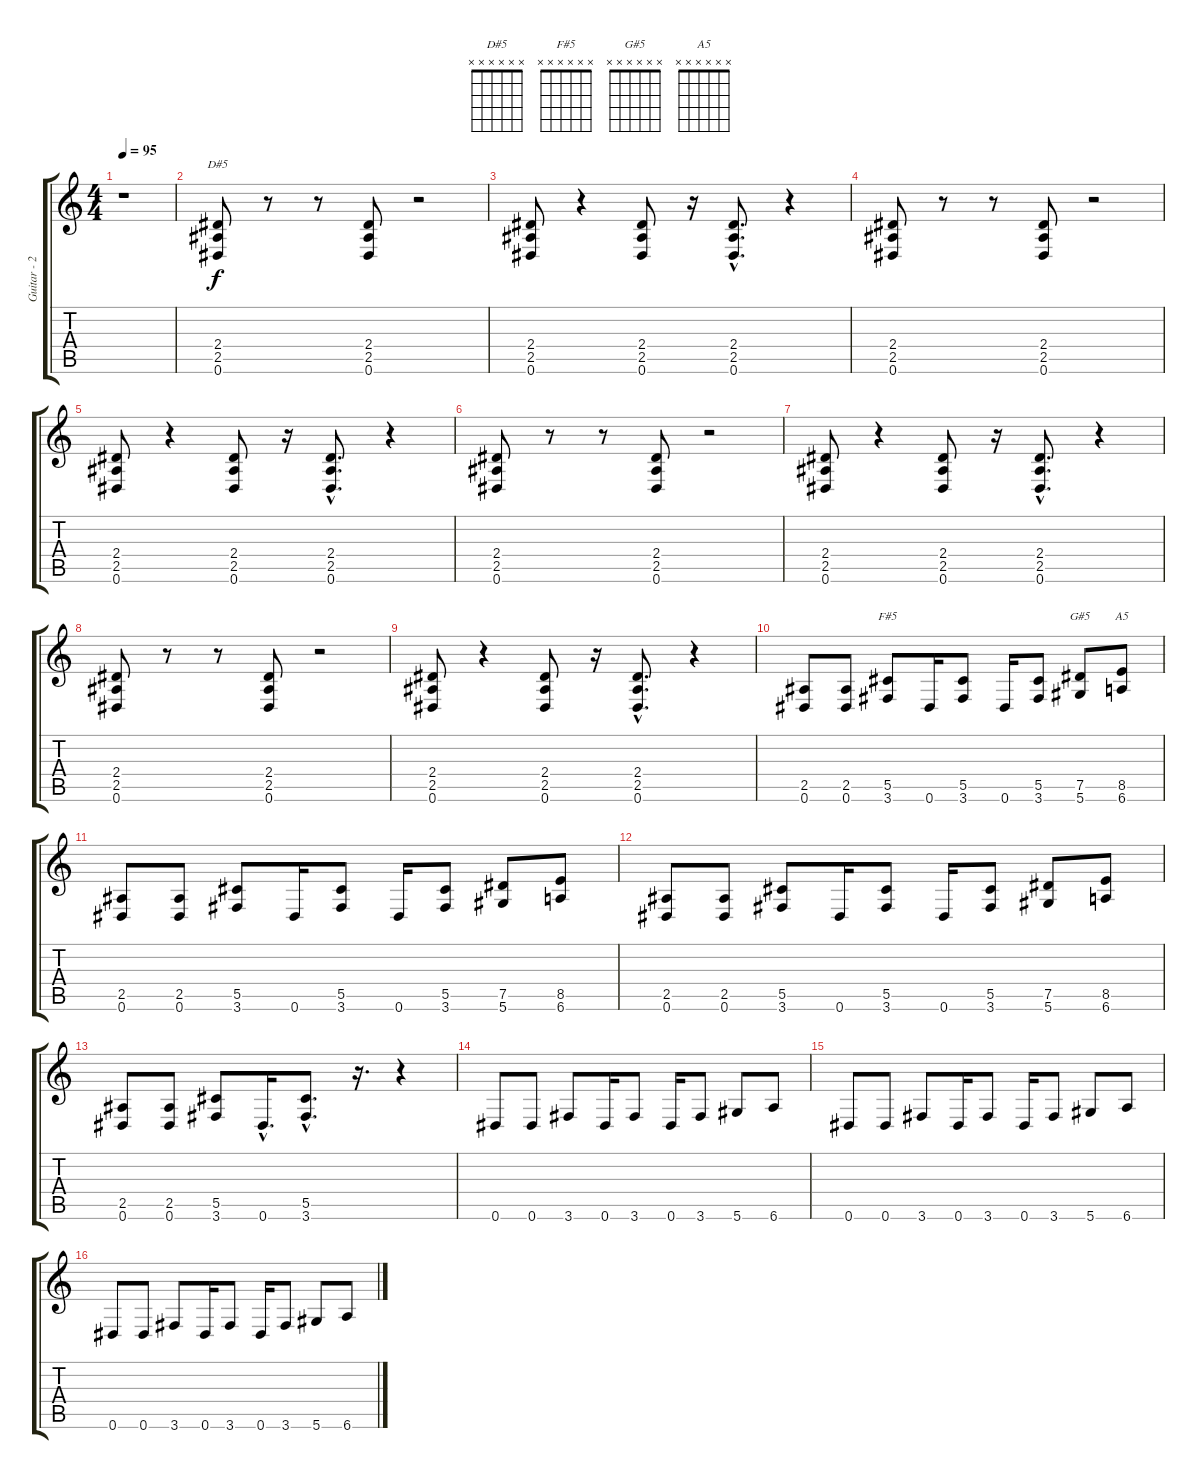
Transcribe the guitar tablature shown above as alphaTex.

\track ("Guitar - 2" "Guitar - 2") {instrument distortionguitar}
\staff {score tabs}
\tuning (Eb4 Bb3 Gb3 Db3 Ab2 Eb2) {hide}
\chord ("D#5" x x x x x x) {firstfret 0}
\chord ("F#5" x x x x x x) {firstfret 0}
\chord ("G#5" x x x x x x) {firstfret 0}
\chord ("A5" x x x x x x) {firstfret 0}
\ts (4 4)
\tempo 95
\clef g2
\ks c
r.1{dy f instrument distortionguitar} |
(2.4 2.5 0.6).8{ch "D#5"} r.8 r.8 (2.4 2.5 0.6).8 r.2 |
(2.4 2.5 0.6).8 r.4 (2.4 2.5 0.6).8 r.16 (2.4{hac} 2.5{hac} 0.6{hac}).8{d} r.4 |
(2.4 2.5 0.6).8 r.8 r.8 (2.4 2.5 0.6).8 r.2 |
(2.4 2.5 0.6).8 r.4 (2.4 2.5 0.6).8 r.16 (2.4{hac} 2.5{hac} 0.6{hac}).8{d} r.4 |
(2.4 2.5 0.6).8 r.8 r.8 (2.4 2.5 0.6).8 r.2 |
(2.4 2.5 0.6).8 r.4 (2.4 2.5 0.6).8 r.16 (2.4{hac} 2.5{hac} 0.6{hac}).8{d} r.4 |
(2.4 2.5 0.6).8 r.8 r.8 (2.4 2.5 0.6).8 r.2 |
(2.4 2.5 0.6).8 r.4 (2.4 2.5 0.6).8 r.16 (2.4{hac} 2.5{hac} 0.6{hac}).8{d} r.4 |
(2.5 0.6).8 (2.5 0.6).8 (5.5 3.6).8{ch "F#5"} 0.6.16 (5.5 3.6).8 0.6.16 (5.5 3.6).8 (7.5 5.6).8{ch "G#5"} (8.5 6.6).8{ch "A5"} |
(2.5 0.6).8 (2.5 0.6).8 (5.5 3.6).8 0.6.16 (5.5 3.6).8 0.6.16 (5.5 3.6).8 (7.5 5.6).8 (8.5 6.6).8 |
(2.5 0.6).8 (2.5 0.6).8 (5.5 3.6).8 0.6.16 (5.5 3.6).8 0.6.16 (5.5 3.6).8 (7.5 5.6).8 (8.5 6.6).8 |
(2.5 0.6).8 (2.5 0.6).8 (5.5 3.6).8 0.6{hac}.16{d} (5.5{hac} 3.6{hac}).8{d} r.16{d} r.4 |
0.6.8 0.6.8 3.6.8 0.6.16 3.6.8 0.6.16 3.6.8 5.6.8 6.6.8 |
0.6.8 0.6.8 3.6.8 0.6.16 3.6.8 0.6.16 3.6.8 5.6.8 6.6.8 |
0.6.8 0.6.8 3.6.8 0.6.16 3.6.8 0.6.16 3.6.8 5.6.8 6.6.8
